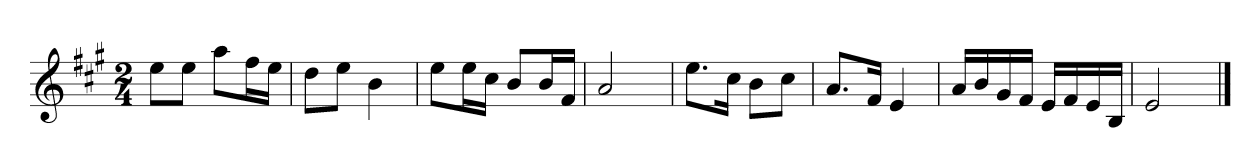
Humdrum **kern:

**kern
*part1
*staff1
*clefG2
*k[f#c#g#]
*A:
*M2/4
=1
8ee\L
8ee\J
8aa\L
16ff#\L
16ee\JJ
=2
8dd\L
8ee\J
4b\
=3
8ee\L
16ee\L
16cc#\JJ
8b/L
16b/L
16f#/JJ
=4
2a/
=5
8.ee\L
16cc#\Jk
8b\L
8cc#\J
=6
8.a/L
16f#/Jk
4e/
=7
16a/LL
16b/
16g#/
16f#/JJ
16e/LL
16f#/
16e/
16B/JJ
=8
2e/
==
*-
